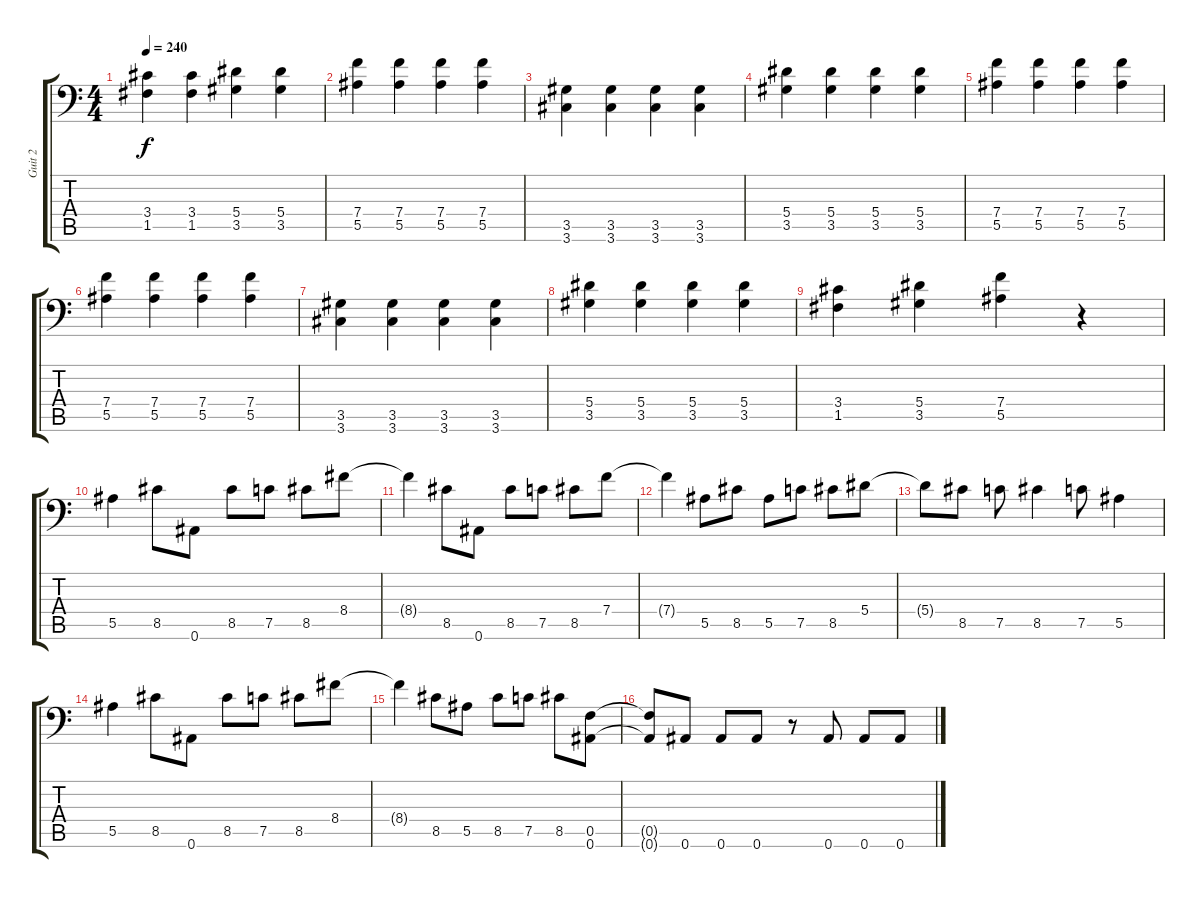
\track ("Guit 2" "Guit 2") {instrument distortionguitar}
\staff {score tabs}
\tuning (C4 G3 Eb3 Bb2 F2 Bb1) {hide}
\ts (4 4)
\tempo 240
\clef f4
\ks c
(3.4 1.5).4{dy f} (3.4 1.5).4 (5.4 3.5).4 (5.4 3.5).4 |
(7.4 5.5).4 (7.4 5.5).4 (7.4 5.5).4 (7.4 5.5).4 |
(3.5 3.6).4 (3.5 3.6).4 (3.5 3.6).4 (3.5 3.6).4 |
(5.4 3.5).4 (5.4 3.5).4 (5.4 3.5).4 (5.4 3.5).4 |
(7.4 5.5).4 (7.4 5.5).4 (7.4 5.5).4 (7.4 5.5).4 |
(7.4 5.5).4 (7.4 5.5).4 (7.4 5.5).4 (7.4 5.5).4 |
(3.5 3.6).4 (3.5 3.6).4 (3.5 3.6).4 (3.5 3.6).4 |
(5.4 3.5).4 (5.4 3.5).4 (5.4 3.5).4 (5.4 3.5).4 |
(3.4 1.5).4 (5.4 3.5).4 (7.4 5.5).4 r.4 |
5.5.4 8.5.8 0.6.8 8.5.8 7.5.8 8.5.8 8.4.8 |
8.4{t}.4 8.5.8 0.6.8 8.5.8 7.5.8 8.5.8 7.4.8 |
7.4{t}.4 5.5.8 8.5.8 5.5.8 7.5.8 8.5.8 5.4.8 |
5.4{t}.8 8.5.8 7.5.8 8.5.4 7.5.8 5.5.4 |
5.5.4 8.5.8 0.6.8 8.5.8 7.5.8 8.5.8 8.4.8 |
8.4{t}.4 8.5.8 5.5.8 8.5.8 7.5.8 8.5.8 (0.5 0.6).8 |
(0.5{t} 0.6{t}).8 0.6.8 0.6.8 0.6.8 r.8 0.6.8 0.6.8 0.6.8
